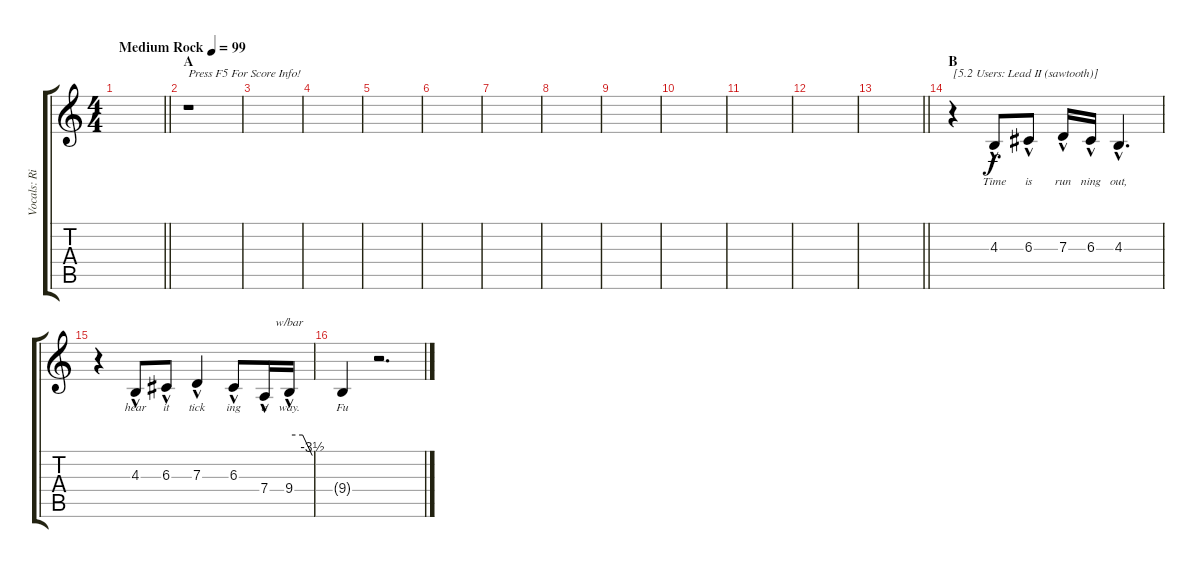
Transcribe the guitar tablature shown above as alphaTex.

\track ("Vocals: Rik" "Vocals: Ri") {instrument lead2sawtooth}
\staff {score tabs}
\tuning (E4 B3 G3 D3 A2 E2) {hide}
\ts (4 4)
\tempo (99 "Medium Rock")
\clef g2
\barLineRight lightlight
\ks c
|
\section ("" "A")
r.1{txt "Press F5 For Score Info!"} |
|
|
|
|
|
|
|
|
|
|
\barLineRight lightlight
|
\section ("" "B")
r.4{txt "[5.2 Users: Lead II (sawtooth)]" balance 8} 4.3{hac}.8{lyrics (0 "Time") lyrics (1 "") lyrics (2 "") lyrics (3 "") lyrics (4 "")} 6.3{hac}.8{lyrics (0 "is") lyrics (1 "") lyrics (2 "") lyrics (3 "") lyrics (4 "")} 7.3{hac}.16{lyrics (0 "run") lyrics (1 "") lyrics (2 "") lyrics (3 "") lyrics (4 "")} 6.3{hac}.16{lyrics (0 "ning") lyrics (1 "") lyrics (2 "") lyrics (3 "") lyrics (4 "")} 4.3{hac}.4{d lyrics (0 "out,") lyrics (1 "") lyrics (2 "") lyrics (3 "") lyrics (4 "")} |
r.4 4.3{hac}.8{lyrics (0 "hear") lyrics (1 "") lyrics (2 "") lyrics (3 "") lyrics (4 "")} 6.3{hac}.8{lyrics (0 "it") lyrics (1 "") lyrics (2 "") lyrics (3 "") lyrics (4 "")} 7.3{hac}.4{lyrics (0 "tick") lyrics (1 "") lyrics (2 "") lyrics (3 "") lyrics (4 "")} 6.3{hac}.8{lyrics (0 "ing") lyrics (1 "") lyrics (2 "") lyrics (3 "") lyrics (4 "")} 7.4{hac}.16{lyrics (0 "a") lyrics (1 "") lyrics (2 "") lyrics (3 "") lyrics (4 "")} 9.4{hac}.16{tbe (custom default 0 0 35 0 60 -14) lyrics (0 "way.") lyrics (1 "") lyrics (2 "") lyrics (3 "") lyrics (4 "")} |
9.4{t}.4{lyrics (0 "Fu") lyrics (1 "") lyrics (2 "") lyrics (3 "") lyrics (4 "")} r.2{d}
